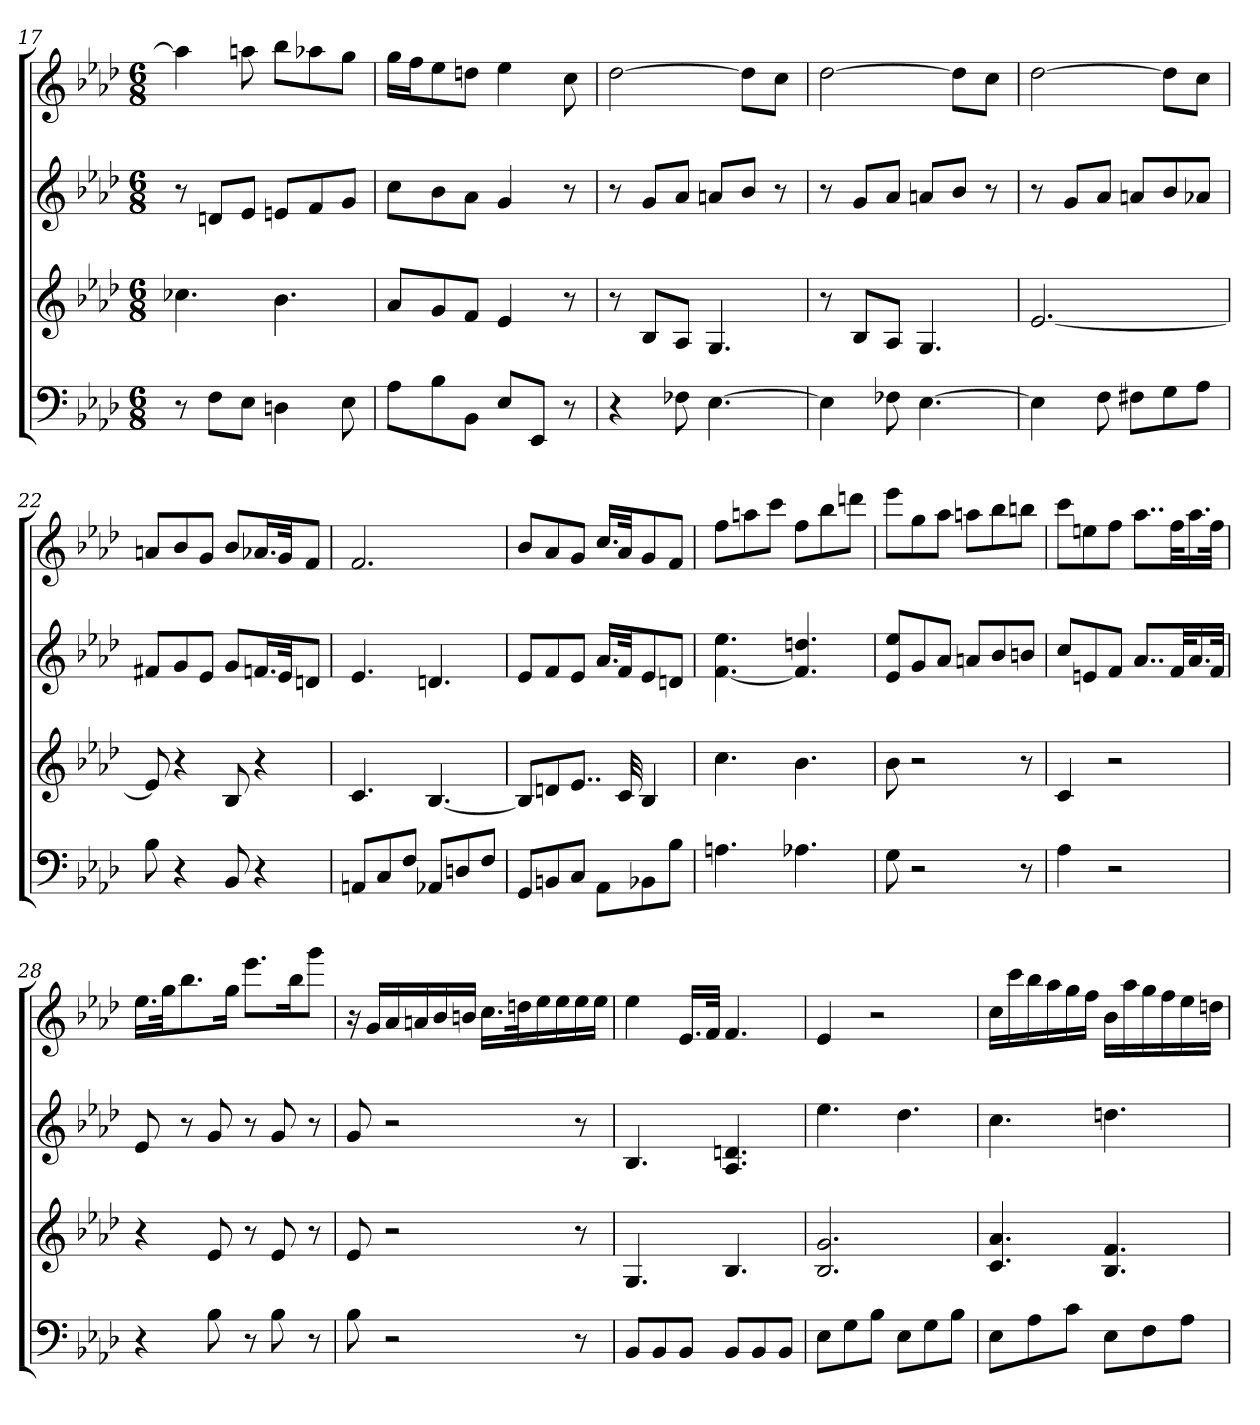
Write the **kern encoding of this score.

**kern	**kern	**kern	**kern
*part4	*part3	*part2	*part1
*staff4	*staff3	*staff2	*staff1
*k[b-e-a-d-]	*k[b-e-a-d-]	*k[b-e-a-d-]	*k[b-e-a-d-]
*A-:	*A-:	*A-:	*A-:
*M6/8	*M6/8	*M6/8	*M6/8
=17	=17	=17	=17
8r	4.cc-X	8r	4aa-]
8FL	.	8dnL	.
8E-J	.	8e-J	8aan
4Dn	4.b-	8enL	8bb-L
.	.	8f	8aa-X
8E-	.	8gJ	8ggJ
=18	=18	=18	=18
8A-L	8a-L	8ccL	16ggLL
.	.	.	16ffJ
8B-	8g	8b-	8ee-
8BB-J	8fJ	8a-J	8ddnJ
8E-L	4e-	4g	4ee-
8EE-J	.	.	.
8r	8r	8r	8cc
=19	=19	=19	=19
4r	8r	8r	[2dd-
.	8B-L	8gL	.
8F-X	8A-J	8a-J	.
[4.E-	4.G	8anL	.
.	.	8b-J	8dd-L]
.	.	8r	8ccJ
=20	=20	=20	=20
4E-]	8r	8r	[2dd-
.	8B-L	8gL	.
8F-X	8A-J	8a-J	.
[4.E-	4.G	8anL	.
.	.	8b-J	8dd-L]
.	.	8r	8ccJ
=21	=21	=21	=21
4E-]	[2.e-	8r	[2dd-
.	.	8gL	.
8F	.	8a-J	.
8F#XL	.	8anL	.
8G	.	8b-	8dd-L]
8A-J	.	8a-XJ	8ccJ
=22	=22	=22	=22
8B-	8e-]	8f#XL	8anL
4r	4r	8g	8b-
.	.	8e-J	8gJ
8BB-	8B-	8gL	8b-L
4r	4r	16.fnL	16.a-XL
.	.	32e-Jk	32gJk
.	.	8dnJ	8fJ
=23	=23	=23	=23
8AAnL	4.c	4.e-	2.f
8C	.	.	.
8FJ	.	.	.
8AA-XL	[4.B-	4.dn	.
8Dn	.	.	.
8FJ	.	.	.
=24	=24	=24	=24
8GGL	8B-L]	8e-L	8b-L
8BBn	8dn	8f	8a-
8CJ	8..e-J	8e-J	8gJ
8AA-L	.	16.a-LL	16.ccLL
.	32c	32fJk	32a-Jk
8BB-X	4B-	8e-	8g
8B-J	.	8dnJ	8fJ
=25	=25	=25	=25
4.An	4.cc	[4.f 4.ee-	8ffL
.	.	.	8aan
.	.	.	8cccJ
4.A-X	4.b-	4.f] 4.ddn	8ffL
.	.	.	8bb-
.	.	.	8dddnJ
=26	=26	=26	=26
8G	8b-	8e- 8ee-L	8eee-L
2r	2r	8g	8gg
.	.	8a-J	8aa-J
.	.	8anL	8aanL
.	.	8b-	8bb-
8r	8r	8bnJ	8bbnJ
=27	=27	=27	=27
4A-	4c	8ccL	8cccL
.	.	8en	8een
2r	2r	8fJ	8ffJ
.	.	8..a-L	8..aa-L
.	.	32fKL	32ffKL
.	.	16.a-	16.aa-
.	.	32fJJk	32ffJJk
=28	=28	=28	=28
4r	4r	8e-	16.ee-LL
.	.	.	32ggJk
.	.	8r	8.bb-
8B-	8e-	8g	.
.	.	.	16ggJk
8r	8r	8r	8.eee-L
8B-	8e-	8g	.
.	.	.	16bb-K
8r	8r	8r	8gggJ
=29	=29	=29	=29
8B-	8e-	8g	16r
.	.	.	16gLL
2r	2r	2r	16a-
.	.	.	16an
.	.	.	16b-
.	.	.	16bnJJ
.	.	.	16.ccLL
.	.	.	32ddnK
.	.	.	16ee-
.	.	.	16ee-
8r	8r	8r	16ee-
.	.	.	16ee-JJ
=30	=30	=30	=30
8BB-L	4.G	4.B-	4ee-
8BB-	.	.	.
8BB-J	.	.	16.e-LL
.	.	.	32fJJk
8BB-L	4.B-	4.A- 4.dn	4.f
8BB-	.	.	.
8BB-J	.	.	.
=31	=31	=31	=31
8E-L	2.B- 2.g	4.ee-	4e-
8G	.	.	.
8B-J	.	.	2r
8E-L	.	4.dd-	.
8G	.	.	.
8B-J	.	.	.
=32	=32	=32	=32
8E-L	4.c 4.a-	4.cc	16ccLL
.	.	.	16ccc
8A-	.	.	16bb-
.	.	.	16aa-
8cJ	.	.	16gg
.	.	.	16ffJJ
8E-L	4.B- 4.f	4.ddn	16b-LL
.	.	.	16aa-
8F	.	.	16gg
.	.	.	16ff
8A-J	.	.	16ee-
.	.	.	16ddnJJ
=	=	=	=
*-	*-	*-	*-
